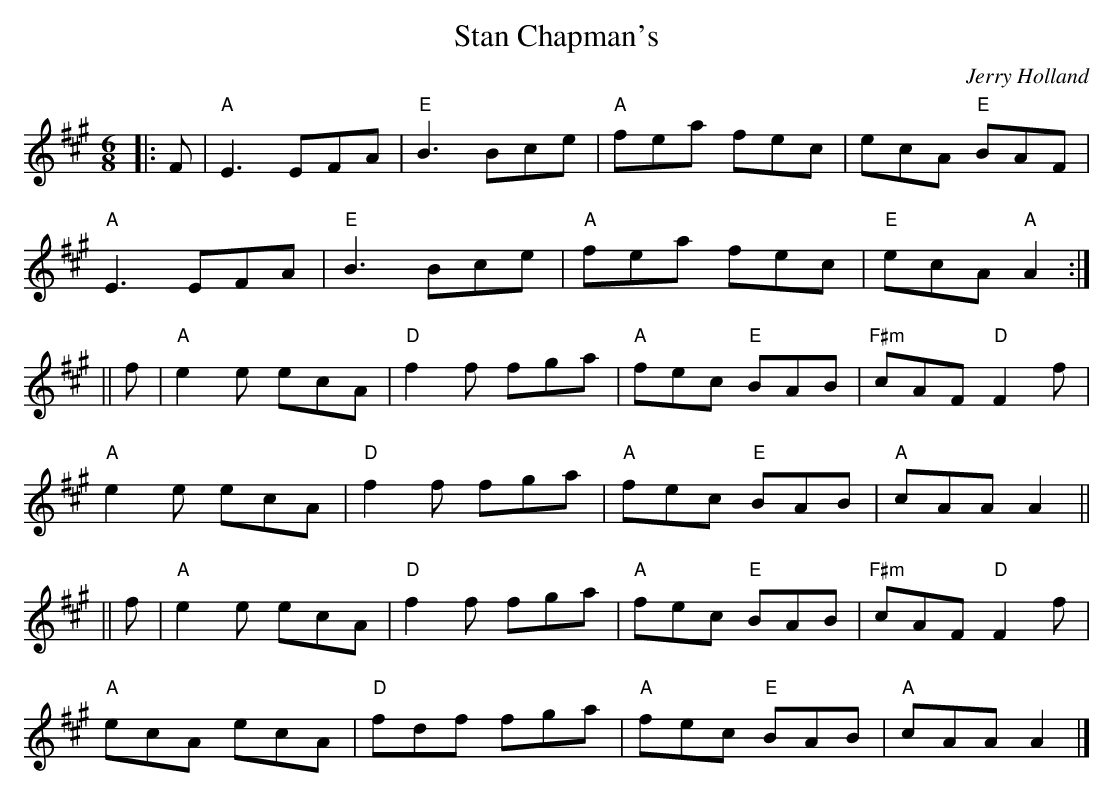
X:1
T:Stan Chapman's
C:Jerry Holland
M:6/8
L:1/8
K:A
|: F |\
"A" E3 EFA | "E" B3 Bce | "A" fea fec |     ecA "E" BAF |!
"A" E3 EFA | "E" B3 Bce | "A" fea fec | "E" ecA "A" A2 :|!
|| f |\
"A" e2e ecA | "D" f2f fga | "A" fec "E" BAB | "F#m" cAF "D" F2f |!
"A" e2e ecA | "D" f2f fga | "A" fec "E" BAB | "A"   cAA     A2  ||!
|| f |\
"A" e2e ecA | "D" f2f fga | "A" fec "E" BAB | "F#m" cAF "D" F2f |!
"A" ecA ecA | "D" fdf fga | "A" fec "E" BAB | "A"   cAA     A2  |]
